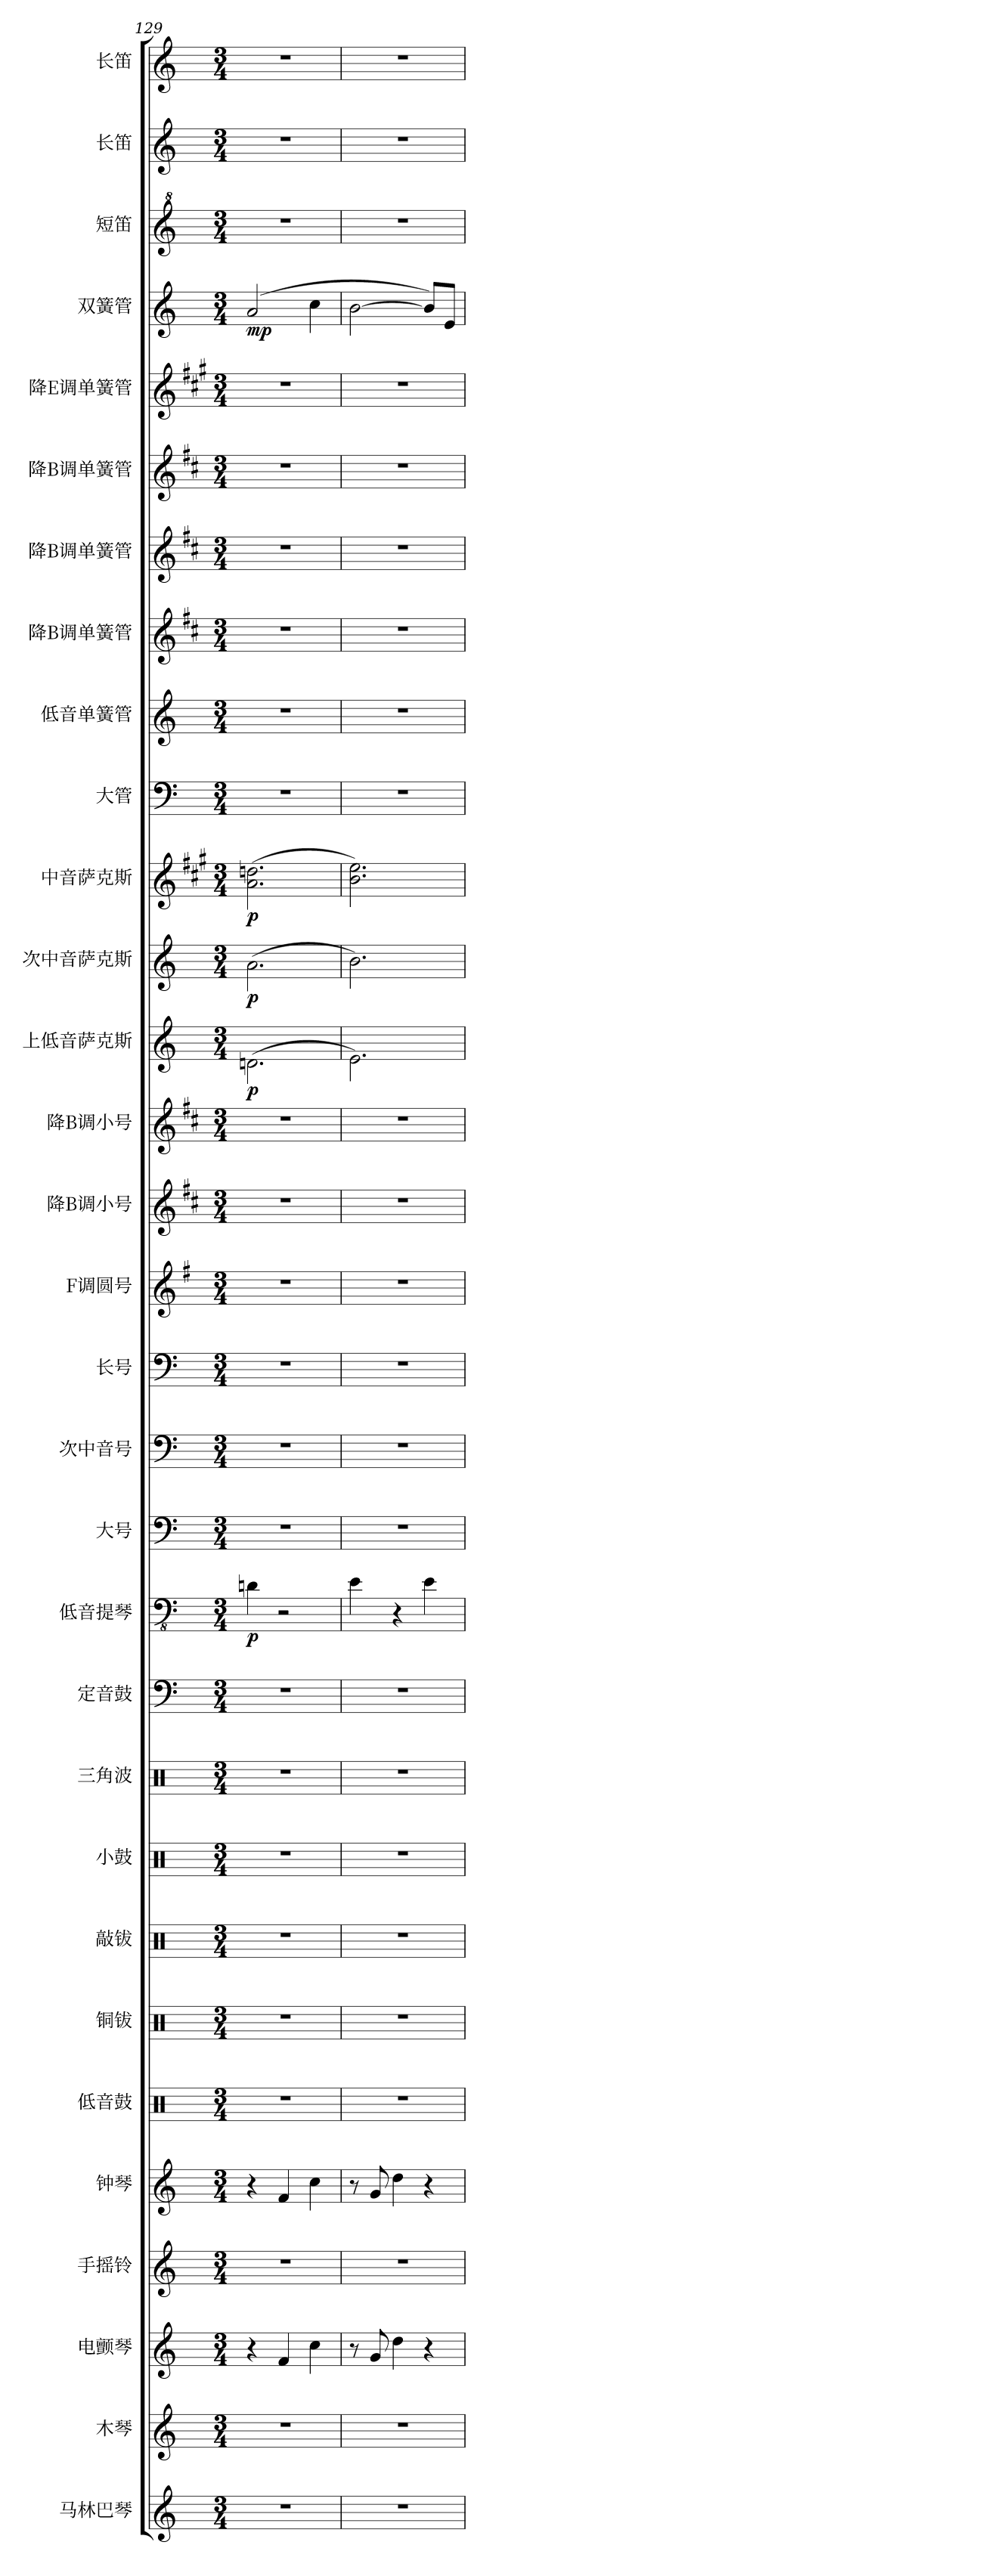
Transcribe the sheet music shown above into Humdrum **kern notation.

**kern	**kern	**kern	**dynam	**kern	**kern	**dynam	**kern	**kern	**kern	**kern	**kern	**kern	**kern	**dynam	**kern	**kern	**kern	**kern	**kern	**kern	**kern	**dynam	**kern	**dynam	**kern	**dynam	**kern	**kern	**kern	**kern	**kern	**kern	**kern	**dynam	**kern	**kern	**kern
*part31	*part30	*part29	*part29	*part28	*part27	*part27	*part26	*part25	*part24	*part23	*part22	*part21	*part20	*part20	*part19	*part18	*part17	*part16	*part15	*part14	*part13	*part13	*part12	*part12	*part11	*part11	*part10	*part9	*part8	*part7	*part6	*part5	*part4	*part4	*part3	*part2	*part1
*staff31	*staff30	*staff29	*staff29	*staff28	*staff27	*staff27	*staff26	*staff25	*staff24	*staff23	*staff22	*staff21	*staff20	*staff20	*staff19	*staff18	*staff17	*staff16	*staff15	*staff14	*staff13	*staff13	*staff12	*staff12	*staff11	*staff11	*staff10	*staff9	*staff8	*staff7	*staff6	*staff5	*staff4	*staff4	*staff3	*staff2	*staff1
*I"马林巴琴	*I"木琴	*I"电颤琴	*	*I"手摇铃	*I"钟琴	*	*I"低音鼓	*I"铜钹	*I"敲钹	*I"小鼓	*I"三角波	*I"定音鼓	*I"低音提琴	*	*I"大号	*I"次中音号	*I"长号	*I"F调圆号	*I"降B调小号	*I"降B调小号	*I"上低音萨克斯	*	*I"次中音萨克斯	*	*I"中音萨克斯	*	*I"大管	*I"低音单簧管	*I"降B调单簧管	*I"降B调单簧管	*I"降B调单簧管	*I"降E调单簧管	*I"双簧管	*	*I"短笛	*I"长笛	*I"长笛
*clefG2	*clefG2	*clefG2	*	*clefG2	*clefG2	*	*clefX	*clefX	*clefX	*clefX	*clefX	*clefF4	*clefFv4	*	*clefF4	*clefF4	*clefF4	*clefG2	*clefG2	*clefG2	*clefG2	*	*clefG2	*	*clefG2	*	*clefF4	*clefG2	*clefG2	*clefG2	*clefG2	*clefG2	*clefG2	*	*clefG^2	*clefG2	*clefG2
*	*ITrd-7c-12	*	*	*	*ITrd-14c-24	*	*	*	*	*	*	*	*ITrd7c12	*	*	*	*	*ITrd4c7	*ITrd1c2	*ITrd1c2	*ITrd12c21	*	*ITrd8c14	*	*ITrd5c9	*	*	*ITrd8c14	*ITrd1c2	*ITrd1c2	*ITrd1c2	*ITrd-2c-3	*	*	*ITrd-7c-12	*	*
*k[]	*k[]	*k[]	*	*k[]	*k[]	*	*k[]	*k[]	*k[]	*k[]	*k[]	*k[]	*k[]	*	*k[]	*k[]	*k[]	*k[]	*k[]	*k[]	*k[]	*	*k[]	*	*k[]	*	*k[]	*k[]	*k[]	*k[]	*k[]	*k[]	*k[]	*	*k[]	*k[]	*k[]
*M3/4	*M3/4	*M3/4	*	*M3/4	*M3/4	*	*M3/4	*M3/4	*M3/4	*M3/4	*M3/4	*M3/4	*M3/4	*	*M3/4	*M3/4	*M3/4	*M3/4	*M3/4	*M3/4	*M3/4	*	*M3/4	*	*M3/4	*	*M3/4	*M3/4	*M3/4	*M3/4	*M3/4	*M3/4	*M3/4	*	*M3/4	*M3/4	*M3/4
*MM88	*MM88	*MM88	*	*MM88	*MM88	*	*MM88	*MM88	*MM88	*MM88	*MM88	*MM88	*MM88	*	*MM88	*MM88	*MM88	*MM88	*MM88	*MM88	*MM88	*	*MM88	*	*MM88	*	*MM88	*MM88	*MM88	*MM88	*MM88	*MM88	*MM88	*	*MM88	*MM88	*MM88
=129	=129	=129	=129	=129	=129	=129	=129	=129	=129	=129	=129	=129	=129	=129	=129	=129	=129	=129	=129	=129	=129	=129	=129	=129	=129	=129	=129	=129	=129	=129	=129	=129	=129	=129	=129	=129	=129
!	!	!	!	!	!	!	!	!	!	!	!	!	!	!LO:DY:b	!	!	!	!	!	!	!	!LO:DY:b	!	!LO:DY:b	!	!LO:DY:b	!	!	!	!	!	!	!	!LO:DY:b	!	!	!
2.r	2.r	4r	.	2.r	4r	.	2.r	2.r	2.r	2.r	2.r	2.r	4DDn\	p	2.r	2.r	2.r	2.r	2.r	2.r	(2.Dn\	p	(2.A\	p	(2.c\ 2.fn\	p	2.r	2.r	2.r	2.r	2.r	2.r	(2a/	mp	2.r	2.r	2.r
!	!	!	!LO:DY:b	!	!	!	!	!	!	!	!	!	!	!	!	!	!	!	!	!	!	!	!	!	!	!	!	!	!	!	!	!	!	!	!	!	!
!	!	!	!LO:DY:n=1:b	!	!	!LO:DY:b	!	!	!	!	!	!	!	!	!	!	!	!	!	!	!	!	!	!	!	!	!	!	!	!	!	!	!	!	!	!	!
!	!	!	!	!	!	!LO:DY:n=1:b	!	!	!	!	!	!	!	!	!	!	!	!	!	!	!	!	!	!	!	!	!	!	!	!	!	!	!	!	!	!	!
.	.	4f/	p mp	.	4fff/	p mp	.	.	.	.	.	.	2r	.	.	.	.	.	.	.	.	.	.	.	.	.	.	.	.	.	.	.	.	.	.	.	.
.	.	4cc\	.	.	4cccc\	.	.	.	.	.	.	.	.	.	.	.	.	.	.	.	.	.	.	.	.	.	.	.	.	.	.	.	4cc\	.	.	.	.
=130	=130	=130	=130	=130	=130	=130	=130	=130	=130	=130	=130	=130	=130	=130	=130	=130	=130	=130	=130	=130	=130	=130	=130	=130	=130	=130	=130	=130	=130	=130	=130	=130	=130	=130	=130	=130	=130
2.r	2.r	8r	.	2.r	8r	.	2.r	2.r	2.r	2.r	2.r	2.r	4EE\	.	2.r	2.r	2.r	2.r	2.r	2.r	2.E\)	.	2.B\)	.	2.d\ 2.g\)	.	2.r	2.r	2.r	2.r	2.r	2.r	[2b\	.	2.r	2.r	2.r
.	.	8g/	.	.	8ggg/	.	.	.	.	.	.	.	.	.	.	.	.	.	.	.	.	.	.	.	.	.	.	.	.	.	.	.	.	.	.	.	.
.	.	4dd\	.	.	4dddd\	.	.	.	.	.	.	.	4r	.	.	.	.	.	.	.	.	.	.	.	.	.	.	.	.	.	.	.	.	.	.	.	.
.	.	4r	.	.	4r	.	.	.	.	.	.	.	4EE\	.	.	.	.	.	.	.	.	.	.	.	.	.	.	.	.	.	.	.	8b/L])	.	.	.	.
.	.	.	.	.	.	.	.	.	.	.	.	.	.	.	.	.	.	.	.	.	.	.	.	.	.	.	.	.	.	.	.	.	8e/J	.	.	.	.
=	=	=	=	=	=	=	=	=	=	=	=	=	=	=	=	=	=	=	=	=	=	=	=	=	=	=	=	=	=	=	=	=	=	=	=	=	=
*-	*-	*-	*-	*-	*-	*-	*-	*-	*-	*-	*-	*-	*-	*-	*-	*-	*-	*-	*-	*-	*-	*-	*-	*-	*-	*-	*-	*-	*-	*-	*-	*-	*-	*-	*-	*-	*-
